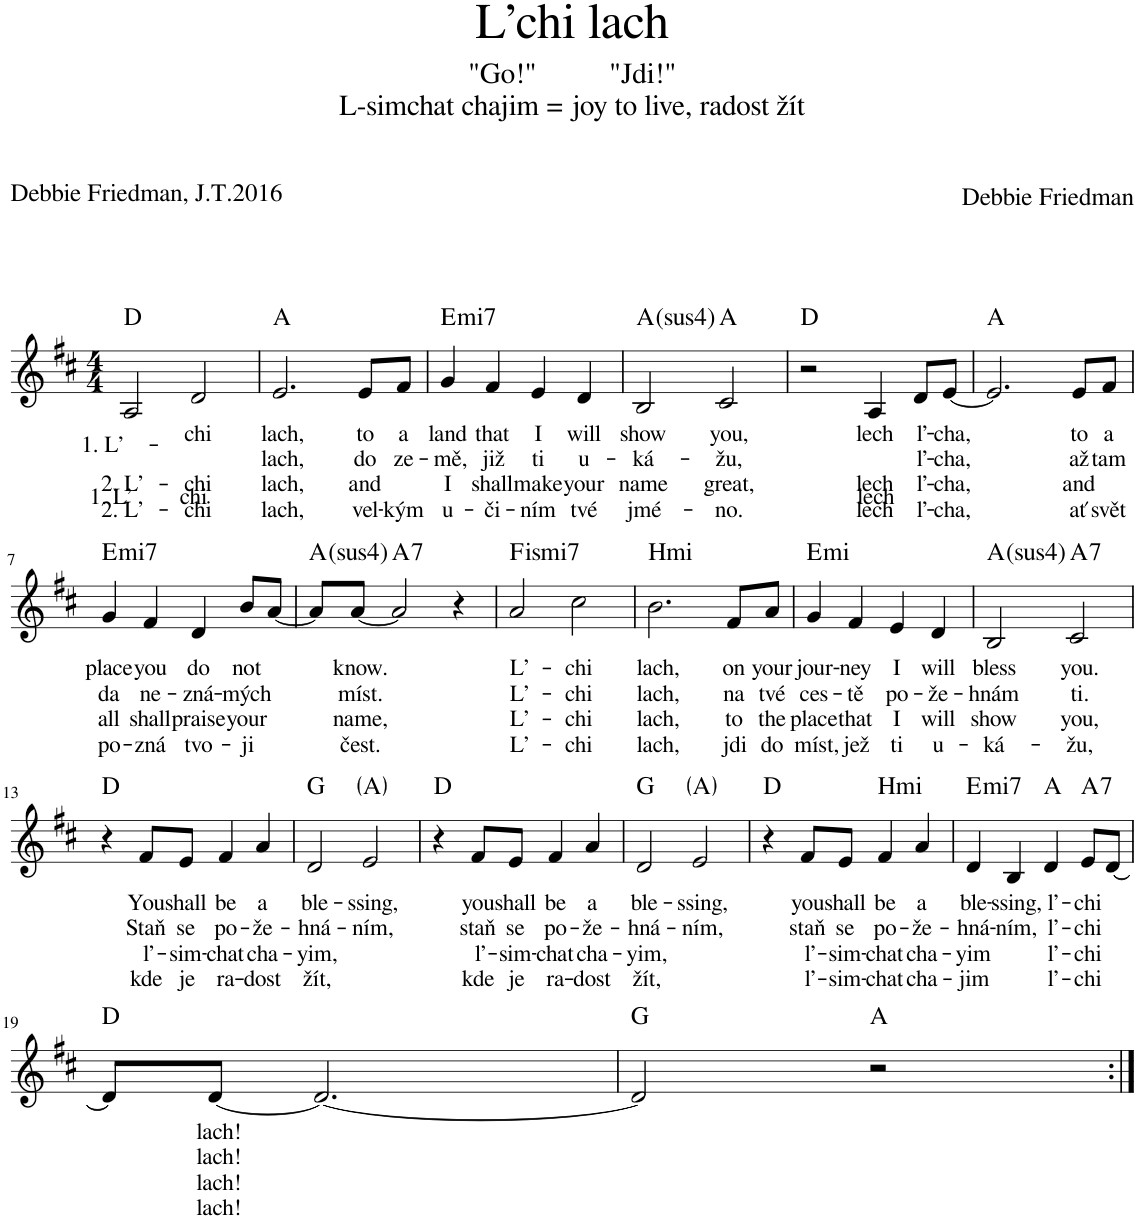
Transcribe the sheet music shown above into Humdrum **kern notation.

**kern	**text	**text	**text	**text	**harte
*part1	*part1	*part1	*part1	*part1	*part1
*staff1	*staff1	*staff1	*staff1	*staff1	*
*I"Hlas	*	*	*	*	*
*I'Hl.	*	*	*	*	*
*clefG2	*	*	*	*	*
*k[f#c#]	*	*	*	*	*
*M4/4	*	*	*	*	*
=1	=1	=1	=1	=1	=1
!	!LO:LY:b	!LO:LY:b	!LO:LY:b	!LO:LY:b	!
2A/	1. L’-	1. L’	2. L’-	2. L’-	D:maj
!	!LO:LY:b	!LO:LY:b	!LO:LY:b	!LO:LY:b	!
2d/	-chi	-chi	-chi	-chi	.
=2	=2	=2	=2	=2	=2
!	!LO:LY:b	!LO:LY:b	!LO:LY:b	!LO:LY:b	!
2.e/	lach,	lach,	lach,	lach,	A:maj
!	!LO:LY:b	!LO:LY:b	!LO:LY:b	!LO:LY:b	!
8e/L	to	do	and	vel-	.
!	!LO:LY:b	!LO:LY:b	!	!LO:LY:b	!
8f#/J	a	ze-	.	-kým	.
=3	=3	=3	=3	=3	=3
!	!LO:LY:b	!LO:LY:b	!LO:LY:b	!LO:LY:b	!LO:H:kt=mi7
4g/	land	-mě,	I	u-	E:min7
!	!LO:LY:b	!LO:LY:b	!LO:LY:b	!LO:LY:b	!
4f#/	that	již	shall	-či-	.
!	!LO:LY:b	!LO:LY:b	!LO:LY:b	!LO:LY:b	!
4e/	I	ti	make	-ním	.
!	!LO:LY:b	!LO:LY:b	!LO:LY:b	!LO:LY:b	!
4d/	will	u-	your	tvé	.
=4	=4	=4	=4	=4	=4
!	!LO:LY:b	!LO:LY:b	!LO:LY:b	!LO:LY:b	!LO:H:kt=4
2B/	show	-ká-	name	jmé-	A:sus4
!	!LO:LY:b	!LO:LY:b	!LO:LY:b	!LO:LY:b	!
2c#/	you,	-žu,	great,	-no.	A:maj
=5	=5	=5	=5	=5	=5
2r	.	.	.	.	D:maj
!	!LO:LY:b	!LO:LY:b	!LO:LY:b	!LO:LY:b	!
4A/	lech	lech	lech	lech	.
!	!LO:LY:b	!LO:LY:b	!LO:LY:b	!LO:LY:b	!
8d/L	l’-	l’-	l’-	l’-	.
!	!LO:LY:b	!LO:LY:b	!LO:LY:b	!LO:LY:b	!
[8e/J	-cha,	cha,	-cha,	-cha,	.
=6	=6	=6	=6	=6	=6
2.e/]	.	.	.	.	A:maj
!	!LO:LY:b	!LO:LY:b	!LO:LY:b	!LO:LY:b	!
8e/L	to	až	and	ať	.
!	!LO:LY:b	!LO:LY:b	!	!LO:LY:b	!
8f#/J	a	tam	.	svět	.
!!LO:LB:g=z
=7	=7	=7	=7	=7	=7
!	!LO:LY:b	!LO:LY:b	!LO:LY:b	!LO:LY:b	!LO:H:kt=mi7
4g/	place	da	all	po-	E:min7
!	!LO:LY:b	!LO:LY:b	!LO:LY:b	!LO:LY:b	!
4f#/	you	ne-	shall	-zná	.
!	!LO:LY:b	!LO:LY:b	!LO:LY:b	!LO:LY:b	!
4d/	do	-zná-	praise	tvo-	.
!	!LO:LY:b	!LO:LY:b	!LO:LY:b	!LO:LY:b	!
8b/L	not	-mých	your	-ji	.
[8a/J	.	.	.	.	.
=8	=8	=8	=8	=8	=8
!	!	!	!	!	!LO:H:kt=4
8a/L]	.	.	.	.	A:sus4
!	!LO:LY:b	!LO:LY:b	!LO:LY:b	!LO:LY:b	!
[8a/J	know.	míst.	name,	čest.	.
!	!	!	!	!	!LO:H:kt=7
2a/]	.	.	.	.	A:7
4r	.	.	.	.	.
=9	=9	=9	=9	=9	=9
!	!LO:LY:b	!LO:LY:b	!LO:LY:b	!LO:LY:b	!LO:H:kt=ismi
2a/	L’-	L’-	L’-	L’-	.
!	!LO:LY:b	!LO:LY:b	!LO:LY:b	!LO:LY:b	!
2cc#\	-chi	-chi	-chi	-chi	.
=10	=10	=10	=10	=10	=10
!	!LO:LY:b	!LO:LY:b	!LO:LY:b	!LO:LY:b	!LO:H:kt=Hmi
2.b\	lach,	lach,	lach,	lach,	N
!	!LO:LY:b	!LO:LY:b	!LO:LY:b	!LO:LY:b	!
8f#/L	on	na	to	jdi	.
!	!LO:LY:b	!LO:LY:b	!LO:LY:b	!LO:LY:b	!
8a/J	your	tvé	the	do	.
=11	=11	=11	=11	=11	=11
!	!LO:LY:b	!LO:LY:b	!LO:LY:b	!LO:LY:b	!LO:H:kt=mi
4g/	jour-	ces-	place	míst,	E:min
!	!LO:LY:b	!LO:LY:b	!LO:LY:b	!LO:LY:b	!
4f#/	-ney	-tě	that	jež	.
!	!LO:LY:b	!LO:LY:b	!LO:LY:b	!LO:LY:b	!
4e/	I	po-	I	ti	.
!	!LO:LY:b	!LO:LY:b	!LO:LY:b	!LO:LY:b	!
4d/	will	-že-	will	u-	.
=12	=12	=12	=12	=12	=12
!	!LO:LY:b	!LO:LY:b	!LO:LY:b	!LO:LY:b	!LO:H:kt=4
2B/	bless	-hnám	show	-ká-	A:sus4
!	!LO:LY:b	!LO:LY:b	!LO:LY:b	!LO:LY:b	!LO:H:kt=7
2c#/	you.	ti.	you,	-žu,	A:7
!!LO:LB:g=z
=13	=13	=13	=13	=13	=13
4r	.	.	.	.	D:maj
!	!LO:LY:b	!LO:LY:b	!LO:LY:b	!LO:LY:b	!
8f#/L	You	Staň	l’-	kde	.
!	!LO:LY:b	!LO:LY:b	!LO:LY:b	!LO:LY:b	!
8e/J	shall	se	-sim-	je	.
!	!LO:LY:b	!LO:LY:b	!LO:LY:b	!LO:LY:b	!
4f#/	be	po-	-chat	ra-	.
!	!LO:LY:b	!LO:LY:b	!LO:LY:b	!LO:LY:b	!
4a/	a	-že-	cha-	-dost	.
=14	=14	=14	=14	=14	=14
!	!LO:LY:b	!LO:LY:b	!LO:LY:b	!LO:LY:b	!
2d/	ble-	-hná-	-yim,	žít,	G:maj
!	!LO:LY:b	!LO:LY:b	!	!	!
2e/	-ssing,	-ním,	.	.	A:maj
=15	=15	=15	=15	=15	=15
4r	.	.	.	.	D:maj
!	!LO:LY:b	!LO:LY:b	!LO:LY:b	!LO:LY:b	!
8f#/L	you	staň	l’-	kde	.
!	!LO:LY:b	!LO:LY:b	!LO:LY:b	!LO:LY:b	!
8e/J	shall	se	-sim-	je	.
!	!LO:LY:b	!LO:LY:b	!LO:LY:b	!LO:LY:b	!
4f#/	be	po-	-chat	ra-	.
!	!LO:LY:b	!LO:LY:b	!LO:LY:b	!LO:LY:b	!
4a/	a	-že-	cha-	-dost	.
=16	=16	=16	=16	=16	=16
!	!LO:LY:b	!LO:LY:b	!LO:LY:b	!LO:LY:b	!
2d/	ble-	-hná-	-yim,	žít,	G:maj
!	!LO:LY:b	!LO:LY:b	!	!	!
2e/	-ssing,	-ním,	.	.	A:maj
=17	=17	=17	=17	=17	=17
4r	.	.	.	.	D:maj
!	!LO:LY:b	!LO:LY:b	!LO:LY:b	!LO:LY:b	!
8f#/L	you	staň	l’-	l’-	.
!	!LO:LY:b	!LO:LY:b	!LO:LY:b	!LO:LY:b	!
8e/J	shall	se	-sim-	-sim-	.
!	!LO:LY:b	!LO:LY:b	!LO:LY:b	!LO:LY:b	!LO:H:kt=Hmi
4f#/	be	po-	-chat	-chat	N
!	!LO:LY:b	!LO:LY:b	!LO:LY:b	!LO:LY:b	!
4a/	a	-že-	cha-	cha-	.
=18	=18	=18	=18	=18	=18
!	!LO:LY:b	!LO:LY:b	!LO:LY:b	!LO:LY:b	!LO:H:kt=mi7
4d/	ble-	-hná-	-yim	-jim	E:min7
!	!LO:LY:b	!LO:LY:b	!	!	!
4B/	-ssing,	-ním,	.	.	.
!	!LO:LY:b	!LO:LY:b	!LO:LY:b	!LO:LY:b	!
4d/	l’-	l’-	l’-	l’-	A:maj
!	!LO:LY:b	!LO:LY:b	!LO:LY:b	!LO:LY:b	!LO:H:kt=7
8e/L	-chi	-chi	-chi	-chi	A:7
[8d/J	.	.	.	.	.
!!LO:LB:g=z
=19	=19	=19	=19	=19	=19
8d/L]	.	.	.	.	D:maj
!	!LO:LY:b	!LO:LY:b	!LO:LY:b	!LO:LY:b	!
[8d/J	lach!	lach!	lach!	lach!	.
2.d/_	.	.	.	.	.
=20	=20	=20	=20	=20	=20
2d/]	.	.	.	.	G:maj
2r	.	.	.	.	A:maj
=:|!	=:|!	=:|!	=:|!	=:|!	=:|!
*-	*-	*-	*-	*-	*-
